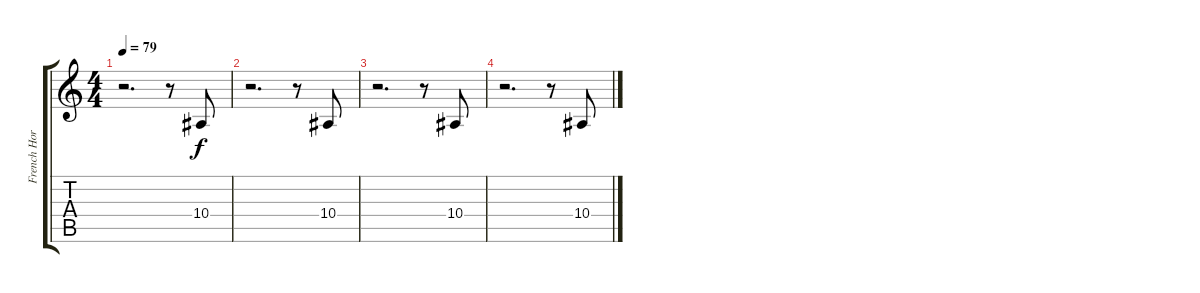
\track ("French Horn" "French Hor") {instrument frenchhorn}
\staff {score tabs}
\tuning (D4 A3 F3 C3 G2 D2) {hide}
\ts (4 4)
\tempo 79
\clef g2
\ks c
r.2{d dy f} r.8 10.4.8 |
r.2{d} r.8 10.4.8 |
r.2{d} r.8 10.4.8 |
r.2{d} r.8 10.4.8
